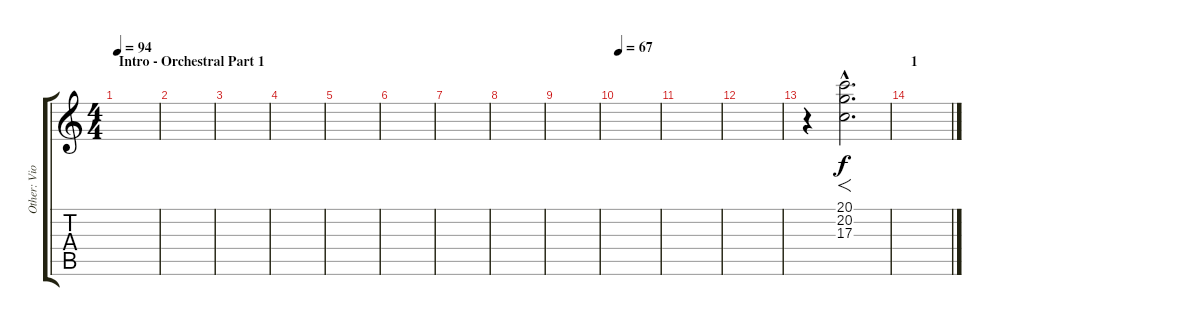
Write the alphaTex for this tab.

\track ("Other: Violin, Flute..." "Other: Vio") {instrument violin}
\staff {score tabs}
\tuning (E4 B3 G3 D3 A2 E2) {hide}
\ts (4 4)
\section ("" "Intro - Orchestral Part 1")
\tempo 94
\clef g2
\ks c
|
|
|
|
|
|
|
|
|
\tempo 67
|
|
|
r.4{instrument stringensemble2} (20.1{hac} 20.2{hac} 17.3{hac}).2{f d} |
\section ("" "1")
